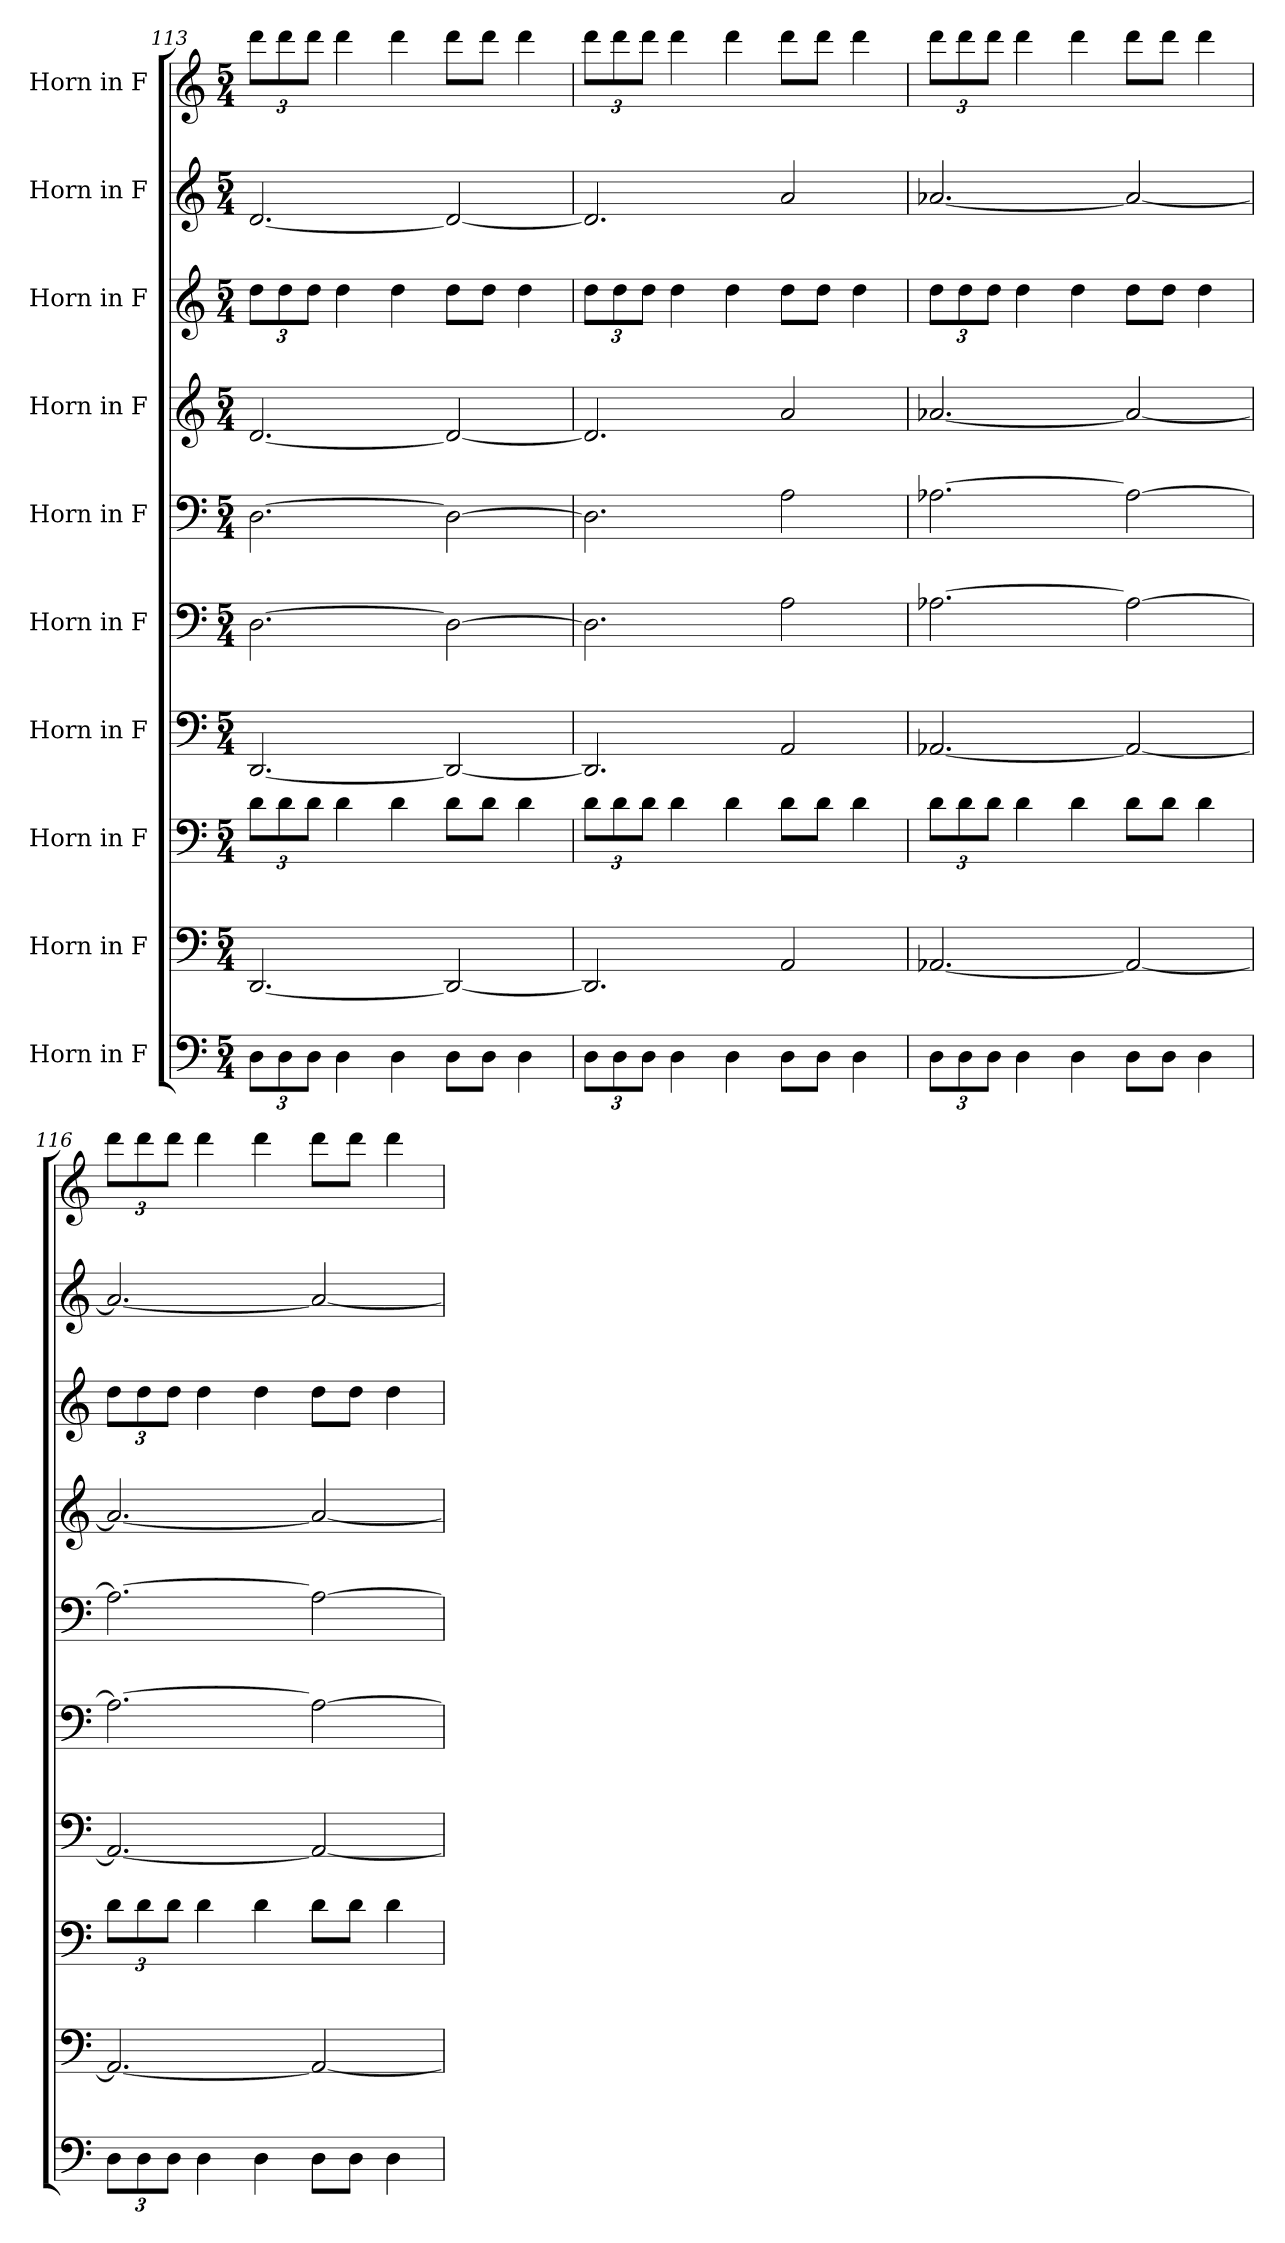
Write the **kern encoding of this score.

**kern	**kern	**kern	**kern	**kern	**kern	**kern	**kern	**kern	**kern
*part10	*part9	*part8	*part7	*part6	*part5	*part4	*part3	*part2	*part1
*staff10	*staff9	*staff8	*staff7	*staff6	*staff5	*staff4	*staff3	*staff2	*staff1
*I"Horn in F	*I"Horn in F	*I"Horn in F	*I"Horn in F	*I"Horn in F	*I"Horn in F	*I"Horn in F	*I"Horn in F	*I"Horn in F	*I"Horn in F
*clefF4	*clefF4	*clefF4	*clefF4	*clefF4	*clefF4	*clefG2	*clefG2	*clefG2	*clefG2
*ITrd4c7	*ITrd4c7	*ITrd4c7	*ITrd4c7	*ITrd4c7	*ITrd4c7	*ITrd4c7	*ITrd4c7	*ITrd4c7	*ITrd4c7
*k[b-]	*k[b-]	*k[b-]	*k[b-]	*k[b-]	*k[b-]	*k[b-]	*k[b-]	*k[b-]	*k[b-]
*M5/4	*M5/4	*M5/4	*M5/4	*M5/4	*M5/4	*M5/4	*M5/4	*M5/4	*M5/4
*Xbrackettup	*	*Xbrackettup	*	*	*	*	*Xbrackettup	*	*Xbrackettup
=113	=113	=113	=113	=113	=113	=113	=113	=113	=113
12GG\L	[2.GGG/	12G\L	[2.GGG/	[2.GG\	[2.GG\	[2.G/	12g\L	[2.G/	12gg\L
12GG\	.	12G\	.	.	.	.	12g\	.	12gg\
12GG\J	.	12G\J	.	.	.	.	12g\J	.	12gg\J
4GG\	.	4G\	.	.	.	.	4g\	.	4gg\
4GG\	.	4G\	.	.	.	.	4g\	.	4gg\
8GG\L	2GGG/_	8G\L	2GGG/_	2GG\_	2GG\_	2G/_	8g\L	2G/_	8gg\L
8GG\J	.	8G\J	.	.	.	.	8g\J	.	8gg\J
4GG\	.	4G\	.	.	.	.	4g\	.	4gg\
=114	=114	=114	=114	=114	=114	=114	=114	=114	=114
12GG\L	2.GGG/]	12G\L	2.GGG/]	2.GG\]	2.GG\]	2.G/]	12g\L	2.G/]	12gg\L
12GG\	.	12G\	.	.	.	.	12g\	.	12gg\
12GG\J	.	12G\J	.	.	.	.	12g\J	.	12gg\J
4GG\	.	4G\	.	.	.	.	4g\	.	4gg\
4GG\	.	4G\	.	.	.	.	4g\	.	4gg\
8GG\L	2DD/	8G\L	2DD/	2D\	2D\	2d/	8g\L	2d/	8gg\L
8GG\J	.	8G\J	.	.	.	.	8g\J	.	8gg\J
4GG\	.	4G\	.	.	.	.	4g\	.	4gg\
!!LO:LB:g=z
=115	=115	=115	=115	=115	=115	=115	=115	=115	=115
12GG\L	[2.DD-X/	12G\L	[2.DD-X/	[2.D-X\	[2.D-X\	[2.d-X/	12g\L	[2.d-X/	12gg\L
12GG\	.	12G\	.	.	.	.	12g\	.	12gg\
12GG\J	.	12G\J	.	.	.	.	12g\J	.	12gg\J
4GG\	.	4G\	.	.	.	.	4g\	.	4gg\
4GG\	.	4G\	.	.	.	.	4g\	.	4gg\
8GG\L	2DD-/_	8G\L	2DD-/_	2D-\_	2D-\_	2d-/_	8g\L	2d-/_	8gg\L
8GG\J	.	8G\J	.	.	.	.	8g\J	.	8gg\J
4GG\	.	4G\	.	.	.	.	4g\	.	4gg\
=116	=116	=116	=116	=116	=116	=116	=116	=116	=116
12GG\L	2.DD-/_	12G\L	2.DD-/_	2.D-\_	2.D-\_	2.d-/_	12g\L	2.d-/_	12gg\L
12GG\	.	12G\	.	.	.	.	12g\	.	12gg\
12GG\J	.	12G\J	.	.	.	.	12g\J	.	12gg\J
4GG\	.	4G\	.	.	.	.	4g\	.	4gg\
4GG\	.	4G\	.	.	.	.	4g\	.	4gg\
8GG\L	2DD-/_	8G\L	2DD-/_	2D-\_	2D-\_	2d-/_	8g\L	2d-/_	8gg\L
8GG\J	.	8G\J	.	.	.	.	8g\J	.	8gg\J
4GG\	.	4G\	.	.	.	.	4g\	.	4gg\
=	=	=	=	=	=	=	=	=	=
*-	*-	*-	*-	*-	*-	*-	*-	*-	*-
